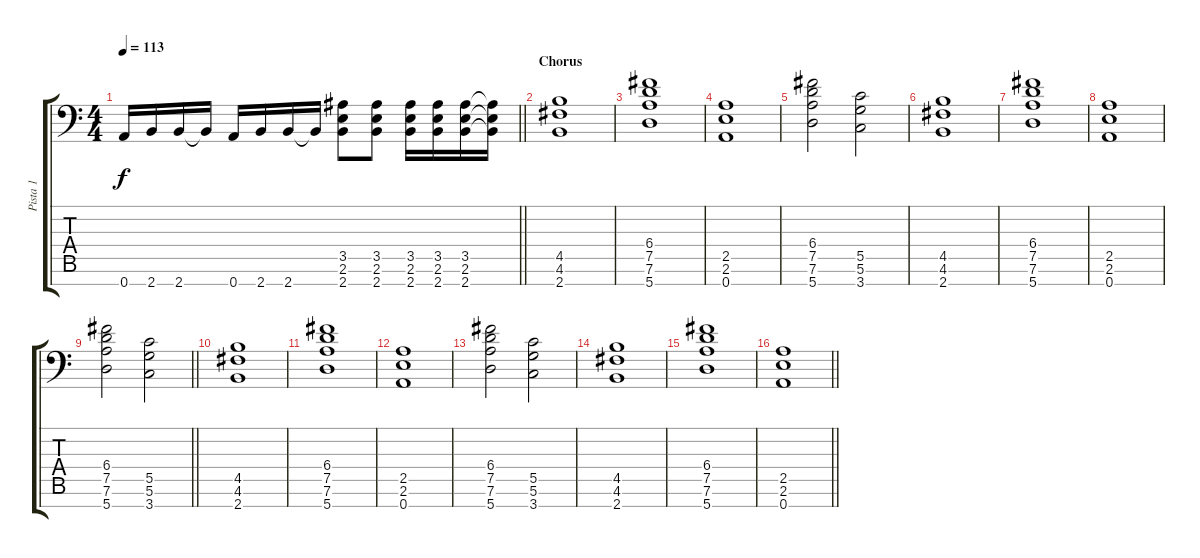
\track ("Pista 1" "Pista 1") {instrument overdrivenguitar}
\staff {score tabs}
\tuning (D4 A3 F3 C3 G2 D2 A1) {hide}
\ts (4 4)
\tempo 113
\clef f4
\barLineRight lightlight
\ks c
0.7.16{dy f} 2.7.16 2.7.16 2.7{t}.16 0.7.16 2.7.16 2.7.16 2.7{t}.16 (3.5 2.6 2.7).8 (3.5 2.6 2.7).8 (3.5 2.6 2.7).16 (3.5 2.6 2.7).16 (3.5 2.6 2.7).16 (3.5{t} 2.6{t} 2.7{t}).16 |
\section ("" "Chorus")
(4.5 4.6 2.7).1 |
(6.4 7.5 7.6 5.7).1 |
(2.5 2.6 0.7).1 |
(6.4 7.5 7.6 5.7).2 (5.5 5.6 3.7).2 |
(4.5 4.6 2.7).1 |
(6.4 7.5 7.6 5.7).1 |
(2.5 2.6 0.7).1 |
\barLineRight lightlight
(6.4 7.5 7.6 5.7).2 (5.5 5.6 3.7).2 |
(4.5 4.6 2.7).1 |
(6.4 7.5 7.6 5.7).1 |
(2.5 2.6 0.7).1 |
(6.4 7.5 7.6 5.7).2 (5.5 5.6 3.7).2 |
(4.5 4.6 2.7).1 |
(6.4 7.5 7.6 5.7).1 |
\barLineRight lightlight
(2.5 2.6 0.7).1
